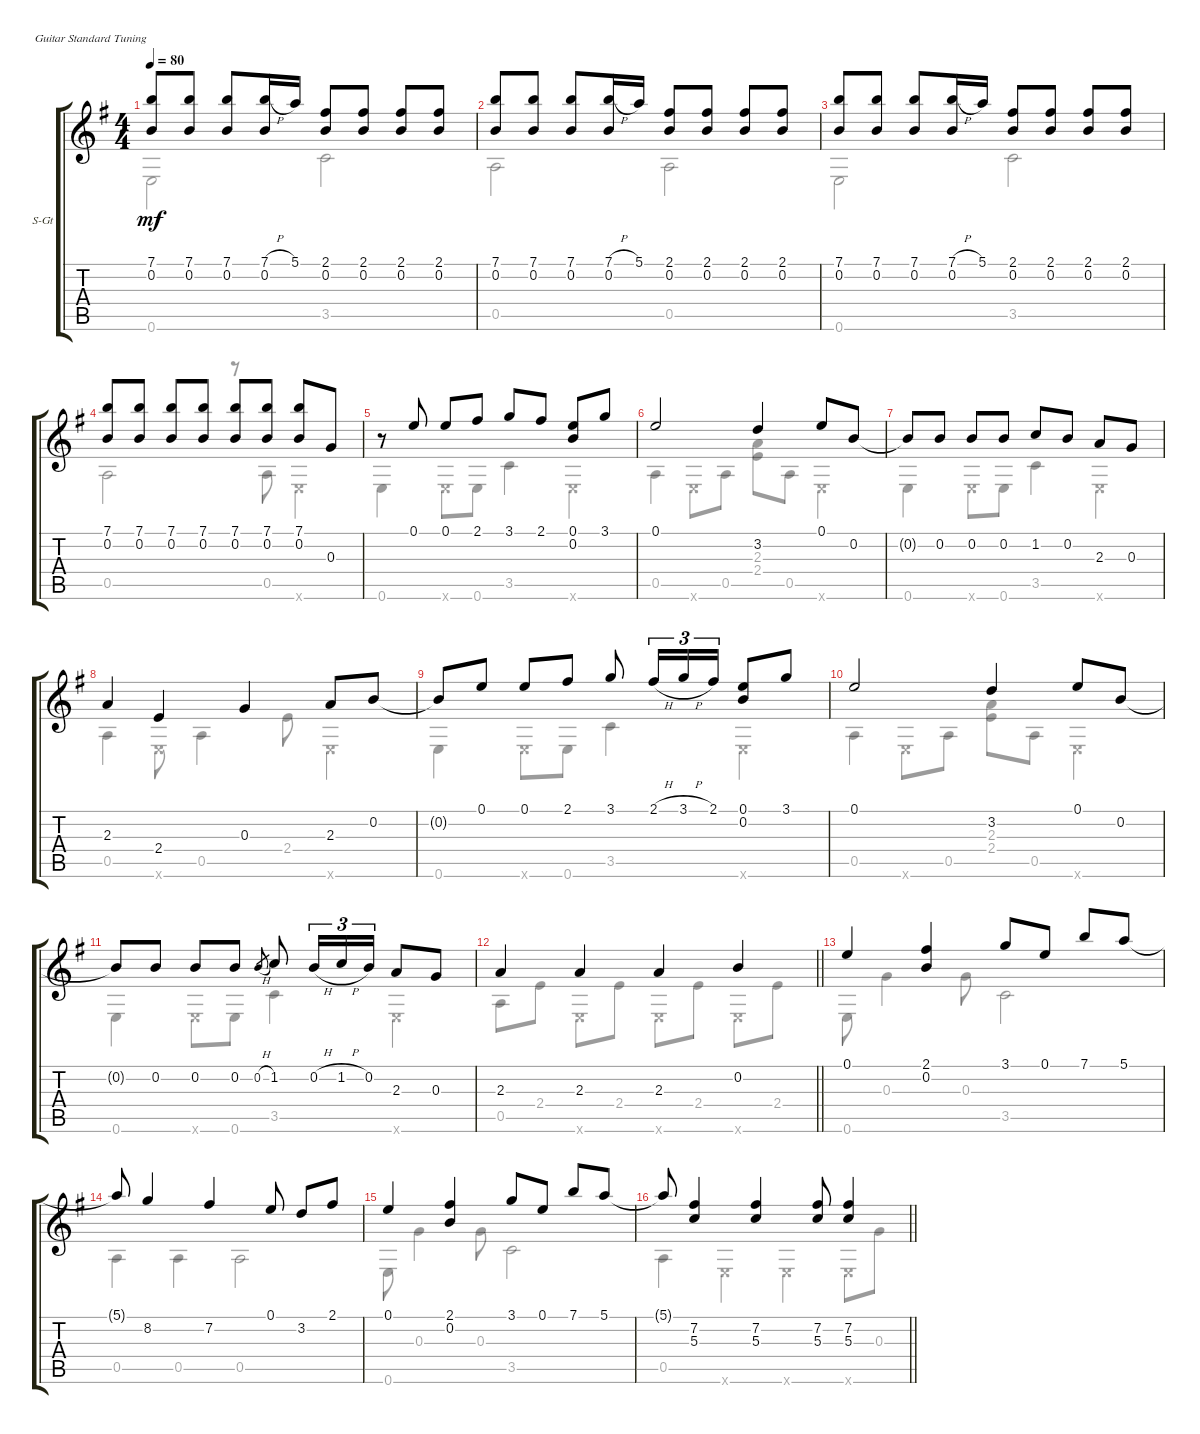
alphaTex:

\defaultSystemsLayout 4
\bracketExtendMode groupsimilarinstruments
\firstSystemTrackNameOrientation horizontal
\otherSystemsTrackNameOrientation horizontal
\track ("Steel Guitar" "S-Gt") {instrument acousticguitarsteel}
\staff {score tabs}
\tuning (E4 B3 G3 D3 A2 E2)
\voice
\ts (4 4)
\scale
0.544241
\tempo 80
\accidentals auto
\clef g2
\ottava regular
\simile none
\ks eminor
(7.1 0.2).8{dy mf instrument acousticguitarsteel} (7.1 0.2).8 (7.1 0.2).8 (7.1{h} 0.2).16 5.1.16 (2.1 0.2).8 (2.1 0.2).8 (2.1 0.2).8 (2.1 0.2).8 |
\scale
0.4557 (7.1 0.2).8 (7.1 0.2).8 (7.1 0.2).8 (7.1{h} 0.2).16 5.1.16 (2.1 0.2).8 (2.1 0.2).8 (2.1 0.2).8 (2.1 0.2).8 |
\scale
0.579699 (7.1 0.2).8 (7.1 0.2).8 (7.1 0.2).8 (7.1{h} 0.2).16 5.1.16 (2.1 0.2).8 (2.1 0.2).8 (2.1 0.2).8 (2.1 0.2).8 |
\scale
0.420228 (7.1 0.2).8 (7.1 0.2).8 (7.1 0.2).8 (7.1 0.2).8 (7.1 0.2).8 (7.1 0.2).8 (7.1 0.2).8 0.3.8 |
\scale
0.512857 r.8 0.1.8 0.1.8 2.1.8 3.1.8 2.1.8 (0.1 0.2).8 3.1.8 |
\scale
0.487179 0.1.2 3.2.4 0.1.8 0.2.8 |
\scale
0.51 0.2{t}.8 0.2.8 0.2.8 0.2.8 1.2.8 0.2.8 2.3.8 0.3.8 |
\scale
0.490028 2.3.4 2.4.4 0.3.4 2.3.8 0.2.8 |
\scale
0.618516 0.2{t}.8 0.1.8 0.1.8 2.1.8 3.1.8 2.1{h}.16{tu (3 2)} 3.1{h}.16{tu (3 2)} 2.1.16{tu (3 2)} (0.1 0.2).8 3.1.8 |
\scale
0.381146 0.1.2 3.2.4 0.1.8 0.2.8 |
\scale
0.607089 0.2{t}.8 0.2.8 0.2.8 0.2.8 0.2{h}.8{gr} 1.2.8 0.2{h}.16{tu (3 2)} 1.2{h}.16{tu (3 2)} 0.2.16{tu (3 2)} 2.3.8 0.3.8 |
\scale
0.392523
\barLineRight lightlight
2.3.4 2.3.4 2.3.4 0.2.4 |
\scale
0.518571 0.1.4 (2.1 0.2).4 3.1.8 0.1.8 7.1.8 5.1.8 |
\scale
0.481481 5.1{t}.8 8.2.4 7.2.4 0.1.8 3.2.8 2.1.8 |
\scale
0.51 0.1.4 (2.1 0.2).4 3.1.8 0.1.8 7.1.8 5.1.8 |
\scale
0.490028
\barLineRight lightlight
5.1{t}.8 (7.2 5.3).4 (5.3 7.2).4 (5.3 7.2).8 (5.3 7.2).4
\voice
\clef g2
\ottava regular
\simile none
\ks eminor
0.6.2{dy mf} 3.5.2 |
0.5.2 0.5.2 |
0.6.2 3.5.2 |
0.5.2 r.8 0.5.8 0.6{x}.4 |
0.6.4 0.6{x}.8 0.6.8 3.5.4 0.6{x}.4 |
0.5.4 0.6{x}.8 0.5.8 (2.4 2.3).8 0.5.8 0.6{x}.4 |
0.6.4 0.6{x}.8 0.6.8 3.5.4 0.6{x}.4 |
0.5.4 0.6{x}.8 0.5.4 2.4.8 0.6{x}.4 |
0.6.4 0.6{x}.8 0.6.8 3.5.4 0.6{x}.4 |
0.5.4 0.6{x}.8 0.5.8 (2.4 2.3).8 0.5.8 0.6{x}.4 |
0.6.4 0.6{x}.8 0.6.8 3.5.4 0.6{x}.4 |
\barLineRight lightlight
0.5.8 2.4.8 0.6{x}.8 2.4.8 0.6{x}.8 2.4.8 0.6{x}.8 2.4.8 |
0.6.8 0.3.4 0.3.8 3.5.2 |
0.5.4 0.5.4 0.5.2 |
0.6.8 0.3.4 0.3.8 3.5.2 |
\barLineRight lightlight
0.5.4 0.6{x}.4 0.6{x}.4 0.6{x}.8 0.3.8
